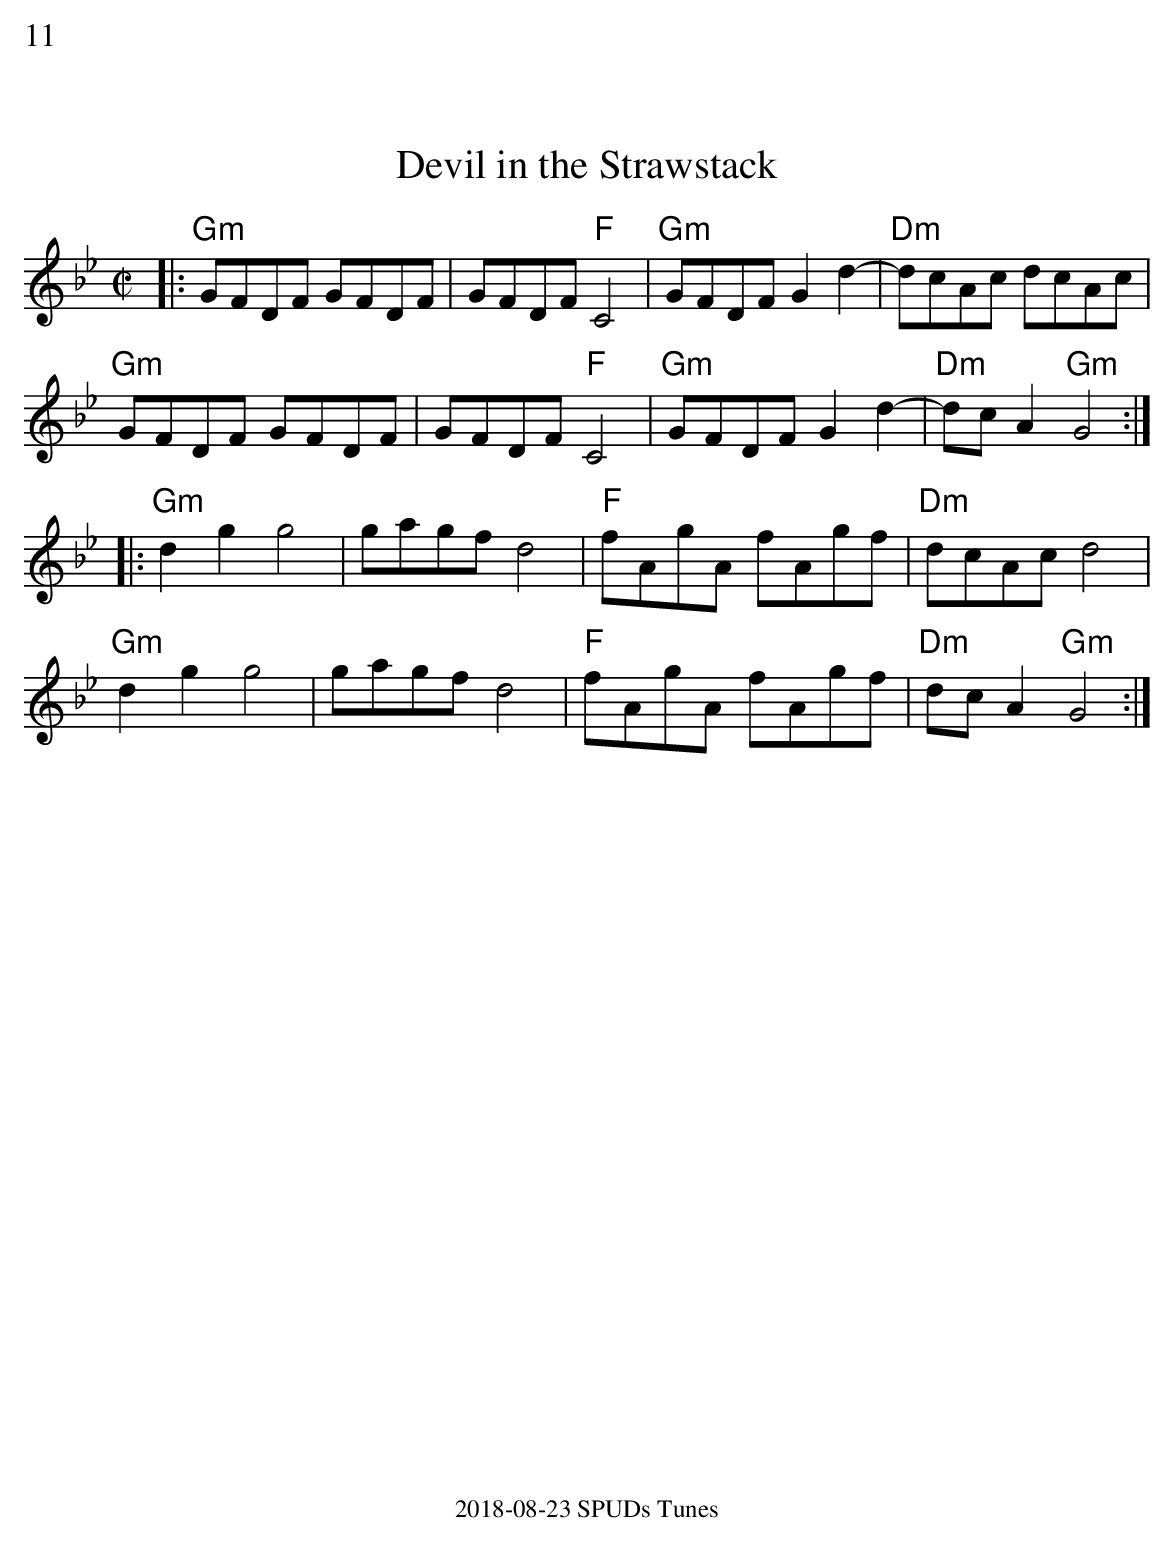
X:1
%%text 11
T:Devil in the Strawstack
M:C|
L:1/8
K:Gm
|:"Gm"GFDF GFDF|GFDF "F"C4|"Gm"GFDF G2 d2-|"Dm"dcAc dcAc|
"Gm"GFDF GFDF|GFDF "F"C4|"Gm"GFDF G2 d2-|"Dm"dcA2 "Gm"G4:|
|:"Gm"d2g2g4|gagf d4|"F"fAgA fAgf|"Dm"dcAc d4|
"Gm"d2g2g4|gagf d4|"F"fAgA fAgf|"Dm"dcA2 "Gm"G4:|
